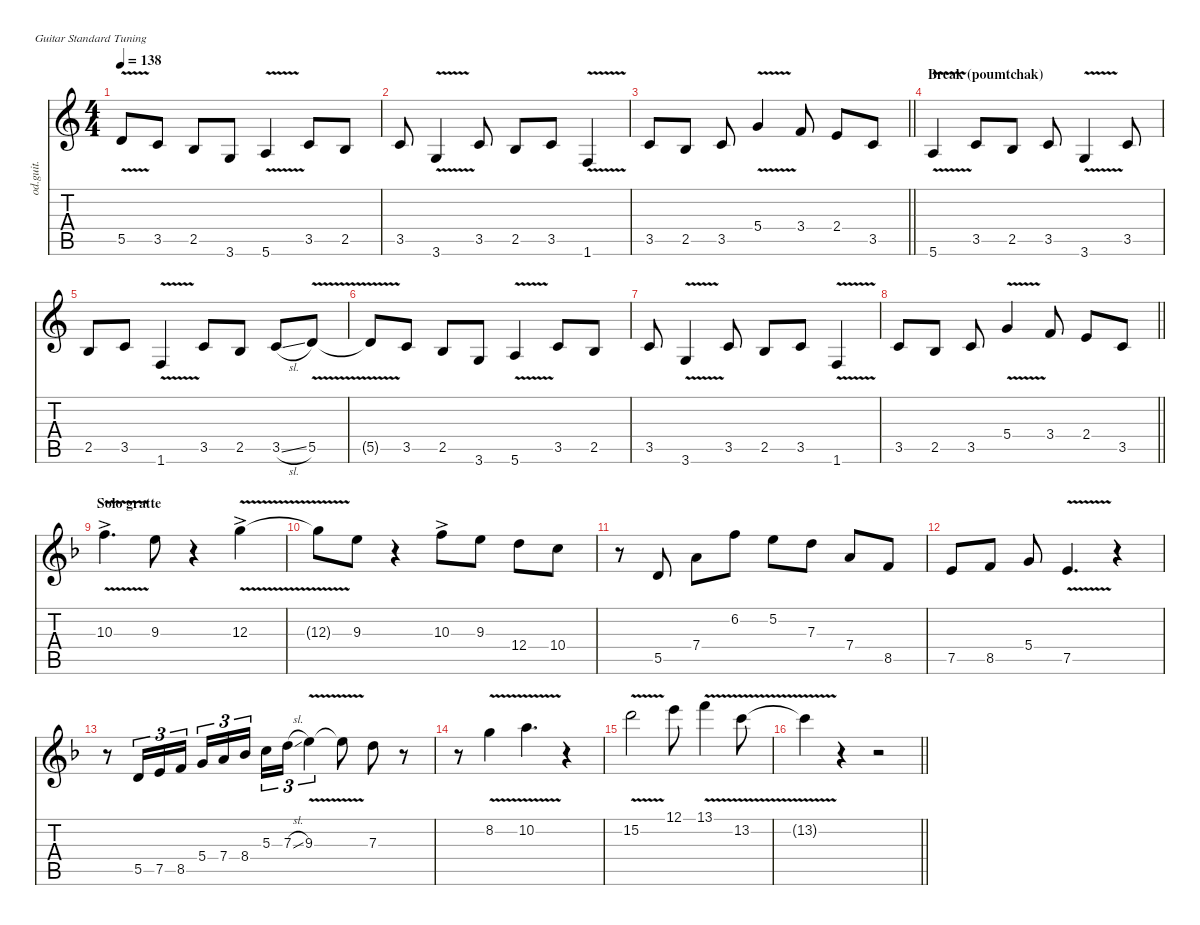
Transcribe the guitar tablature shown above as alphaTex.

\defaultSystemsLayout 4
\hideDynamics
\bracketExtendMode nobrackets
\track ("Hichem" "od.guit.") {instrument overdrivenguitar}
\staff {score tabs}
\tuning (E4 B3 G3 D3 A2 E2)
\ts (4 4)
\tempo 138
\clef g2
\ks aminor
5.5{v t}.8{dy f} 3.5.8 2.5.8 3.6.8 5.6{v}.4 3.5.8 2.5.8 |
3.5.8 3.6{v}.4 3.5.8 2.5.8 3.5.8 1.6{v}.4 |
\barLineRight lightlight
3.5.8 2.5.8 3.5.8 5.4{v}.4 3.4.8 2.4.8 3.5.8 |
\section ("" "Break (poumtchak)")
5.6{v}.4 3.5.8 2.5.8 3.5.8 3.6{v}.4 3.5.8 |
2.5.8 3.5.8 1.6{v}.4 3.5.8 2.5.8 3.5{sl}.8 5.5{v}.8 |
5.5{v t}.8 3.5.8 2.5.8 3.6.8 5.6{v}.4 3.5.8 2.5.8 |
3.5.8 3.6{v}.4 3.5.8 2.5.8 3.5.8 1.6{v}.4 |
\barLineRight lightlight
3.5.8 2.5.8 3.5.8 5.4{v}.4 3.4.8 2.4.8 3.5.8 |
\section ("" "Solo gratte")
\ks dminor
10.3{v ac acc forcenatural}.4{d} 9.3{acc forcenatural}.8 r.4 12.3{v ac acc forcenatural}.4 |
12.3{v t acc forcenatural}.8 9.3{acc forcenatural}.8 r.4 10.3{ac acc forcenatural}.8 9.3{acc forcenatural}.8 12.4{acc forcenatural}.8 10.4{acc forcenatural}.8 |
r.8 5.5{acc forcenatural}.8 7.4{acc forcenatural}.8 6.2{acc forcenatural}.8 5.2{acc forcenatural}.8 7.3{acc forcenatural}.8 7.4{acc forcenatural}.8 8.5{acc forcenatural}.8 |
7.5{acc forcenatural}.8 8.5{acc forcenatural}.8 5.4{acc forcenatural}.8 7.5{v acc forcenatural}.4{d} r.4 |
r.8 5.5{acc forcenatural}.16{tu (3 2)} 7.5{acc forcenatural}.16{tu (3 2)} 8.5{acc forcenatural}.16{tu (3 2)} 5.4{acc forcenatural}.16{tu (3 2)} 7.4{acc forcenatural}.16{tu (3 2)} 8.4{acc b}.16{tu (3 2)} 5.3{acc forcenatural}.16{tu (3 2)} 7.3{sl acc forcenatural}.16{tu (3 2)} 9.3{v acc forcenatural}.4{tu (3 2)} 9.3{v t acc forcenatural}.8 7.3{acc forcenatural}.8 r.8 |
r.8 8.2{v acc forcenatural}.4 10.2{v acc forcenatural}.4{d} r.4 |
15.2{v acc forcenatural}.2 12.1{acc forcenatural}.8 13.1{v acc forcenatural}.4 13.2{v acc forcenatural}.8 |
\barLineRight lightlight
13.2{v t acc forcenatural}.4 r.4 r.2
